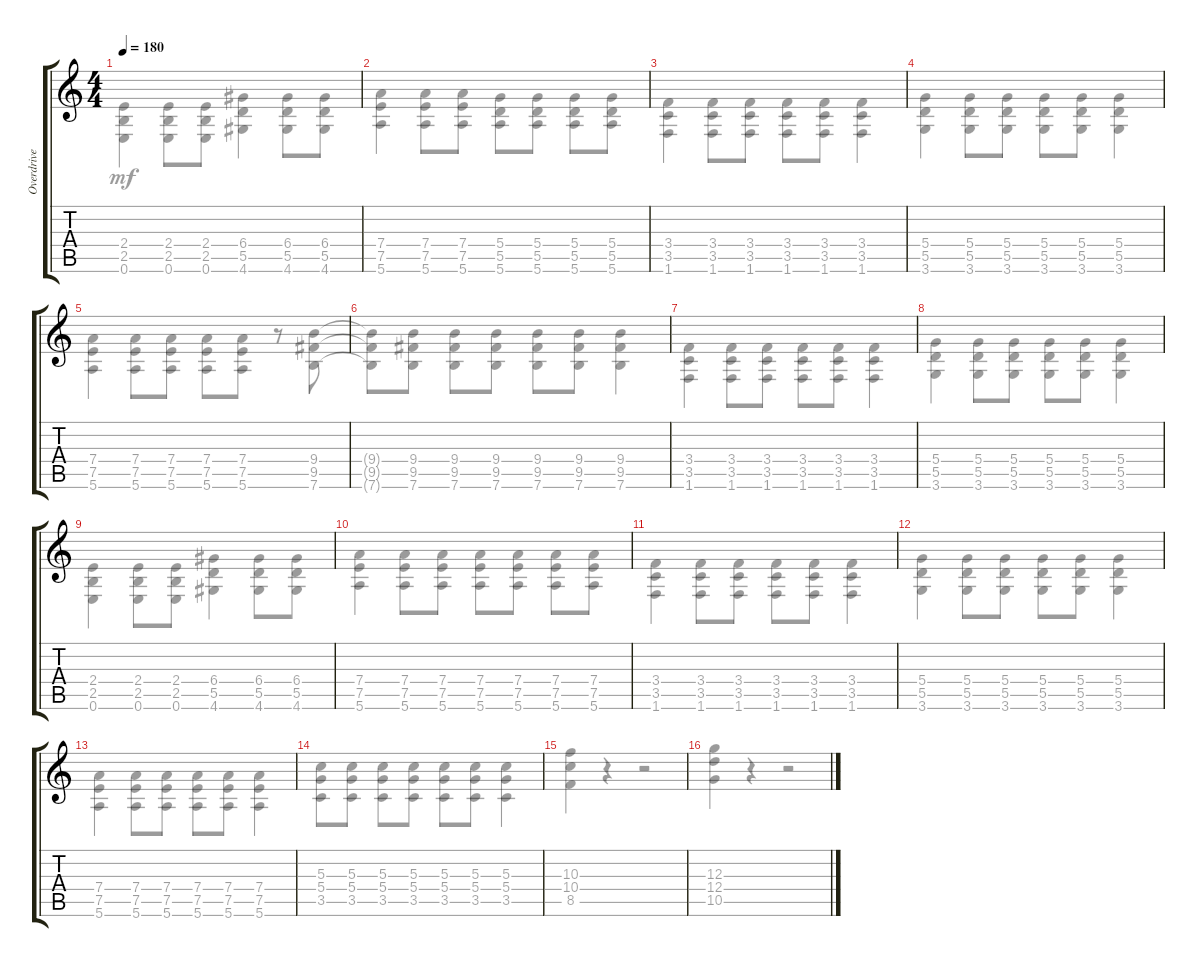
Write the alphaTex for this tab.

\track ("Overdrive Guitar" "Overdrive ") {instrument distortionguitar}
\staff {score tabs}
\tuning (E4 B3 G3 D3 A2 E2) {hide}
\voice
\ts (4 4)
\tempo 180
\clef g2
\ks c
|
|
|
|
|
|
|
|
|
|
|
|
|
|
|
\voice
\clef g2
\ks c
(2.4 2.5 0.6).4{dy mf} (2.4 2.5 0.6).8 (2.4 2.5 0.6).8 (6.4 5.5 4.6).4 (6.4 5.5 4.6).8 (6.4 5.5 4.6).8 |
(7.4 7.5 5.6).4 (7.4 7.5 5.6).8 (7.4 7.5 5.6).8 (5.4 5.5 5.6).8 (5.4 5.5 5.6).8 (5.4 5.5 5.6).8 (5.4 5.5 5.6).8 |
(3.4 3.5 1.6).4 (3.4 3.5 1.6).8 (3.4 3.5 1.6).8 (3.4 3.5 1.6).8 (3.4 3.5 1.6).8 (3.4 3.5 1.6).4 |
(5.4 5.5 3.6).4 (5.4 5.5 3.6).8 (5.4 5.5 3.6).8 (5.4 5.5 3.6).8 (5.4 5.5 3.6).8 (5.4 5.5 3.6).4 |
(7.4 7.5 5.6).4 (7.4 7.5 5.6).8 (7.4 7.5 5.6).8 (7.4 7.5 5.6).8 (7.4 7.5 5.6).8 r.8 (9.4 9.5 7.6).8 |
(9.4{t} 9.5{t} 7.6{t}).8 (9.4 9.5 7.6).8 (9.4 9.5 7.6).8 (9.4 9.5 7.6).8 (9.4 9.5 7.6).8 (9.4 9.5 7.6).8 (9.4 9.5 7.6).4 |
(3.4 3.5 1.6).4 (3.4 3.5 1.6).8 (3.4 3.5 1.6).8 (3.4 3.5 1.6).8 (3.4 3.5 1.6).8 (3.4 3.5 1.6).4 |
(5.4 5.5 3.6).4 (5.4 5.5 3.6).8 (5.4 5.5 3.6).8 (5.4 5.5 3.6).8 (5.4 5.5 3.6).8 (5.4 5.5 3.6).4 |
(2.4 2.5 0.6).4 (2.4 2.5 0.6).8 (2.4 2.5 0.6).8 (6.4 5.5 4.6).4 (6.4 5.5 4.6).8 (6.4 5.5 4.6).8 |
(7.4 7.5 5.6).4 (7.4 7.5 5.6).8 (7.4 7.5 5.6).8 (7.4 7.5 5.6).8 (7.4 7.5 5.6).8 (7.4 7.5 5.6).8 (7.4 7.5 5.6).8 |
(3.4 3.5 1.6).4 (3.4 3.5 1.6).8 (3.4 3.5 1.6).8 (3.4 3.5 1.6).8 (3.4 3.5 1.6).8 (3.4 3.5 1.6).4 |
(5.4 5.5 3.6).4 (5.4 5.5 3.6).8 (5.4 5.5 3.6).8 (5.4 5.5 3.6).8 (5.4 5.5 3.6).8 (5.4 5.5 3.6).4 |
(7.4 7.5 5.6).4 (7.4 7.5 5.6).8 (7.4 7.5 5.6).8 (7.4 7.5 5.6).8 (7.4 7.5 5.6).8 (7.4 7.5 5.6).4 |
(5.3 5.4 3.5).8 (5.3 5.4 3.5).8 (5.3 5.4 3.5).8 (5.3 5.4 3.5).8 (5.3 5.4 3.5).8 (5.3 5.4 3.5).8 (5.3 5.4 3.5).4 |
(10.3 10.4 8.5).4 r.4 r.2 |
(12.3 12.4 10.5).4 r.4 r.2
